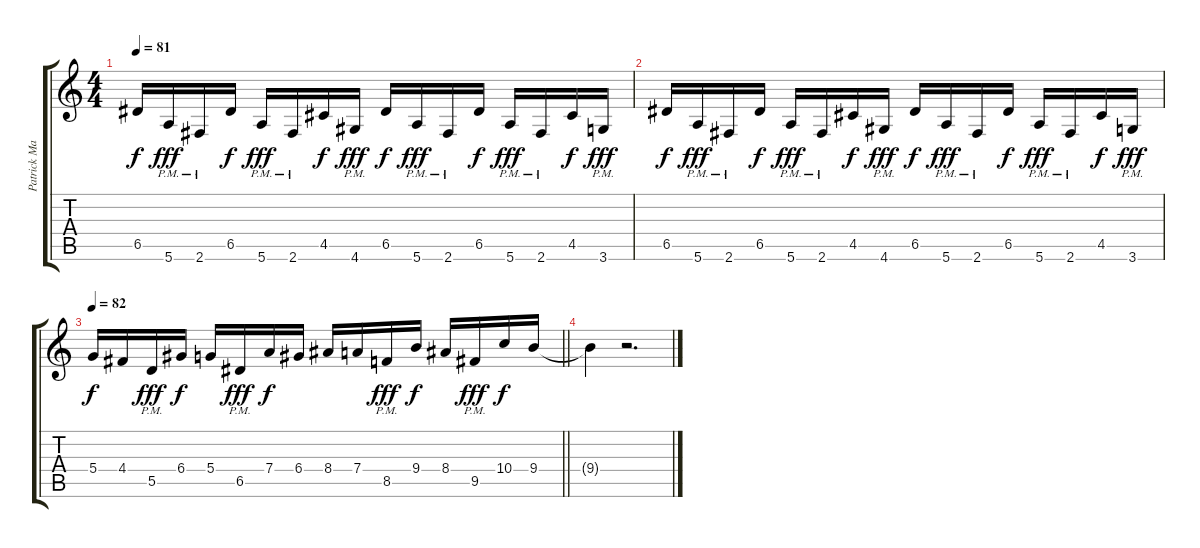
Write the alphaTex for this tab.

\track ("Patrick Mameli" "Patrick Ma") {instrument distortionguitar}
\staff {score tabs}
\tuning (E4 B3 G3 D3 A2 E2) {hide}
\ts (4 4)
\tempo 81
\clef g2
\ks c
6.5.16{dy f} 5.6{pm}.16{dy fff} 2.6{pm}.16 6.5.16{dy f} 5.6{pm}.16{dy fff} 2.6{pm}.16 4.5.16{dy f} 4.6{pm}.16{dy fff} 6.5.16{dy f} 5.6{pm}.16{dy fff} 2.6{pm}.16 6.5.16{dy f} 5.6{pm}.16{dy fff} 2.6{pm}.16 4.5.16{dy f} 3.6{pm}.16{dy fff} |
6.5.16{dy f} 5.6{pm}.16{dy fff} 2.6{pm}.16 6.5.16{dy f} 5.6{pm}.16{dy fff} 2.6{pm}.16 4.5.16{dy f} 4.6{pm}.16{dy fff} 6.5.16{dy f} 5.6{pm}.16{dy fff} 2.6{pm}.16 6.5.16{dy f} 5.6{pm}.16{dy fff} 2.6{pm}.16 4.5.16{dy f} 3.6{pm}.16{dy fff} |
\tempo 82
\barLineRight lightlight
5.4.16{dy f} 4.4.16 5.5{pm}.16{dy fff} 6.4.16{dy f} 5.4.16 6.5{pm}.16{dy fff} 7.4.16{dy f} 6.4.16 8.4.16 7.4.16 8.5{pm}.16{dy fff} 9.4.16{dy f} 8.4.16 9.5{pm}.16{dy fff} 10.4.16{dy f} 9.4.16 |
9.4{t}.4 r.2{d}
